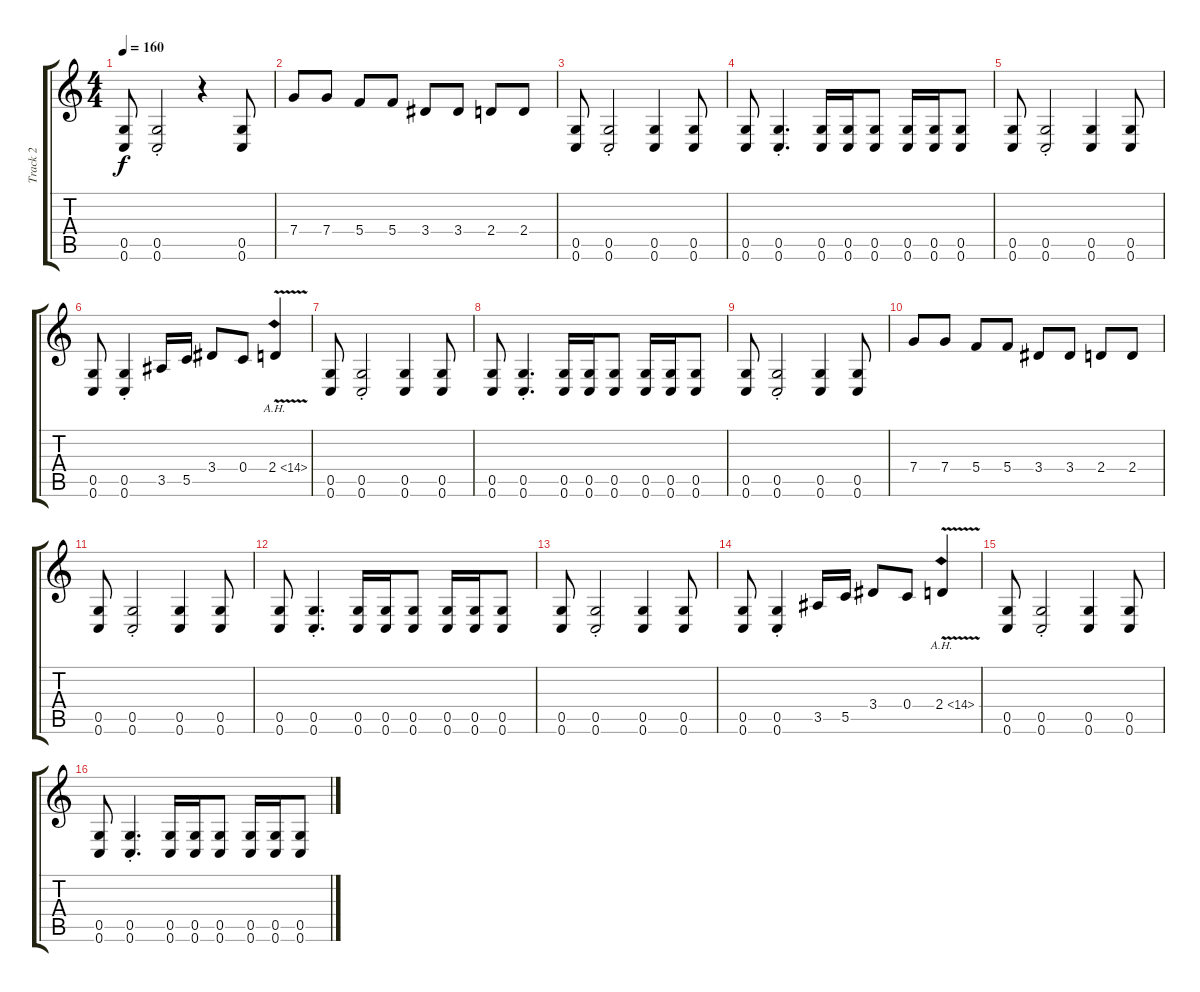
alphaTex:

\track ("Track 2" "Track 2") {instrument distortionguitar}
\staff {score tabs}
\tuning (D4 A3 F3 C3 G2 C2) {hide}
\ts (4 4)
\tempo 160
\clef g2
\ks c
(0.5 0.6).8{dy f} (0.5{st} 0.6{st}).2 r.4 (0.5 0.6).8 |
7.4.8 7.4.8 5.4.8 5.4.8 3.4.8 3.4.8 2.4.8 2.4.8 |
(0.5 0.6).8 (0.5{st} 0.6{st}).2 (0.5 0.6).4 (0.5 0.6).8 |
(0.5 0.6).8 (0.5{st} 0.6{st}).4{d} (0.5 0.6).16 (0.5 0.6).16 (0.5 0.6).8 (0.5 0.6).16 (0.5 0.6).16 (0.5 0.6).8 |
(0.5 0.6).8 (0.5{st} 0.6{st}).2 (0.5 0.6).4 (0.5 0.6).8 |
(0.5 0.6).8 (0.5{st} 0.6{st}).4 3.5.16 5.5.16 3.4.8 0.4.8 2.4{ah 12 v}.4 |
(0.5 0.6).8 (0.5{st} 0.6{st}).2 (0.5 0.6).4 (0.5 0.6).8 |
(0.5 0.6).8 (0.5{st} 0.6{st}).4{d} (0.5 0.6).16 (0.5 0.6).16 (0.5 0.6).8 (0.5 0.6).16 (0.5 0.6).16 (0.5 0.6).8 |
(0.5 0.6).8 (0.5{st} 0.6{st}).2 (0.5 0.6).4 (0.5 0.6).8 |
7.4.8 7.4.8 5.4.8 5.4.8 3.4.8 3.4.8 2.4.8 2.4.8 |
(0.5 0.6).8 (0.5{st} 0.6{st}).2 (0.5 0.6).4 (0.5 0.6).8 |
(0.5 0.6).8 (0.5{st} 0.6{st}).4{d} (0.5 0.6).16 (0.5 0.6).16 (0.5 0.6).8 (0.5 0.6).16 (0.5 0.6).16 (0.5 0.6).8 |
(0.5 0.6).8 (0.5{st} 0.6{st}).2 (0.5 0.6).4 (0.5 0.6).8 |
(0.5 0.6).8 (0.5{st} 0.6{st}).4 3.5.16 5.5.16 3.4.8 0.4.8 2.4{ah 12 v}.4 |
(0.5 0.6).8 (0.5{st} 0.6{st}).2 (0.5 0.6).4 (0.5 0.6).8 |
(0.5 0.6).8 (0.5{st} 0.6{st}).4{d} (0.5 0.6).16 (0.5 0.6).16 (0.5 0.6).8 (0.5 0.6).16 (0.5 0.6).16 (0.5 0.6).8
